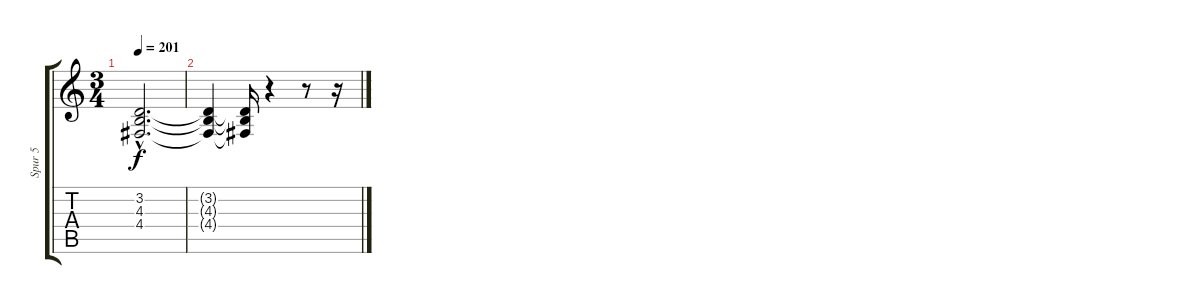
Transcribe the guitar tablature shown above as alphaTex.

\track ("Spur 5" "Spur 5") {instrument recorder}
\staff {score tabs}
\tuning (E4 B3 G3 D3 A2 E2) {hide}
\ts (3 4)
\tempo 201
\clef g2
\ks c
(3.2{hac t} 4.3{hac t} 4.4{hac t}).2{d dy f} |
(3.2{t} 4.3{t} 4.4{t}).4 (3.2{t} 4.3{t} 4.4{t}).16 r.4 r.8 r.16
